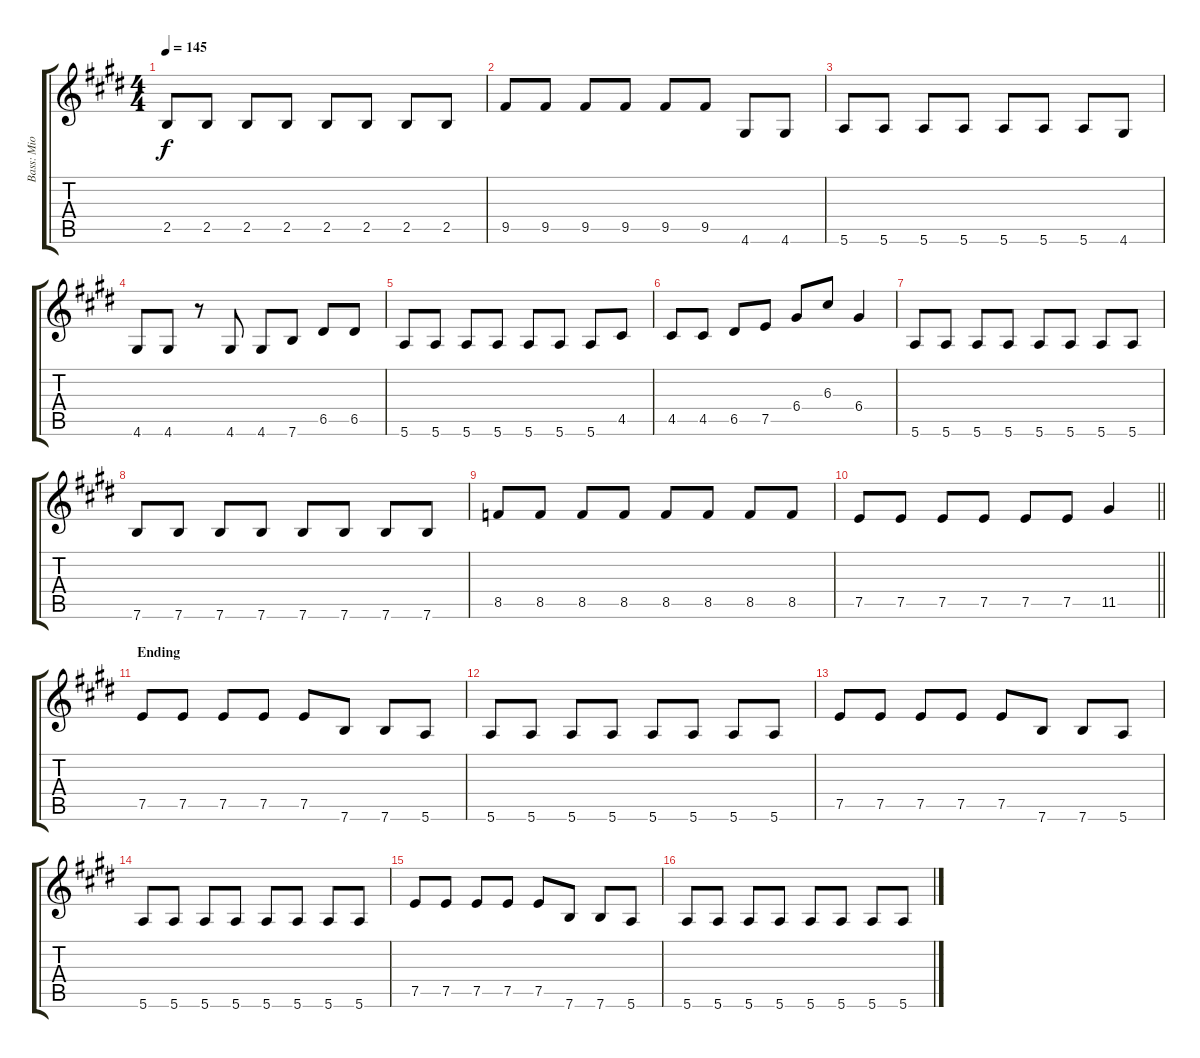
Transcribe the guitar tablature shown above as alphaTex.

\track ("Bass: Mio Akiyama" "Bass: Mio ") {instrument electricbassfinger}
\staff {score tabs}
\tuning (E4 B3 G3 D3 A2 E2) {hide}
\ts (4 4)
\tempo 145
\clef g2
\ks e
2.5.8{dy f} 2.5.8 2.5.8 2.5.8 2.5.8 2.5.8 2.5.8 2.5.8 |
9.5.8 9.5.8 9.5.8 9.5.8 9.5.8 9.5.8 4.6.8 4.6.8 |
5.6.8 5.6.8 5.6.8 5.6.8 5.6.8 5.6.8 5.6.8 4.6.8 |
4.6.8 4.6.8 r.8 4.6.8 4.6.8 7.6.8 6.5.8 6.5.8 |
5.6.8 5.6.8 5.6.8 5.6.8 5.6.8 5.6.8 5.6.8 4.5.8 |
4.5.8 4.5.8 6.5.8 7.5.8 6.4.8 6.3.8 6.4.4 |
5.6.8 5.6.8 5.6.8 5.6.8 5.6.8 5.6.8 5.6.8 5.6.8 |
7.6.8 7.6.8 7.6.8 7.6.8 7.6.8 7.6.8 7.6.8 7.6.8 |
8.5.8 8.5.8 8.5.8 8.5.8 8.5.8 8.5.8 8.5.8 8.5.8 |
\barLineRight lightlight
7.5.8 7.5.8 7.5.8 7.5.8 7.5.8 7.5.8 11.5.4 |
\section ("" "Ending")
7.5.8 7.5.8 7.5.8 7.5.8 7.5.8 7.6.8 7.6.8 5.6.8 |
5.6.8 5.6.8 5.6.8 5.6.8 5.6.8 5.6.8 5.6.8 5.6.8 |
7.5.8 7.5.8 7.5.8 7.5.8 7.5.8 7.6.8 7.6.8 5.6.8 |
5.6.8 5.6.8 5.6.8 5.6.8 5.6.8 5.6.8 5.6.8 5.6.8 |
7.5.8 7.5.8 7.5.8 7.5.8 7.5.8 7.6.8 7.6.8 5.6.8 |
5.6.8 5.6.8 5.6.8 5.6.8 5.6.8 5.6.8 5.6.8 5.6.8
